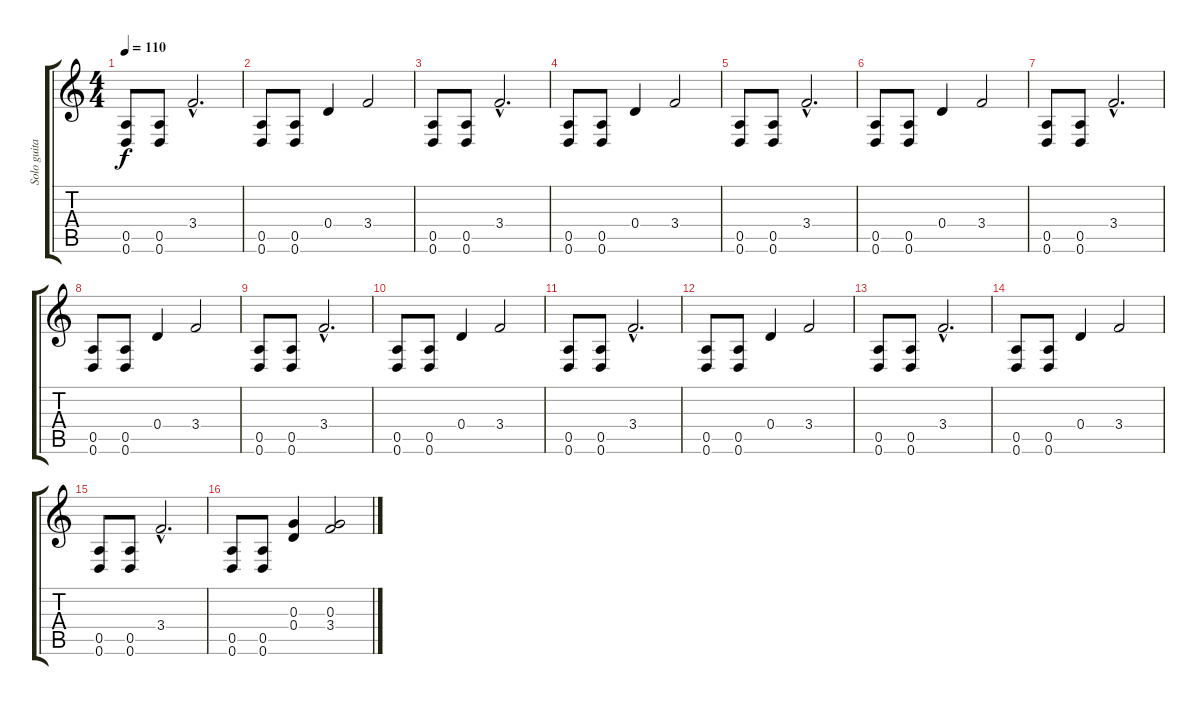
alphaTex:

\track ("Solo guitar" "Solo guita") {instrument electricguitarclean}
\staff {score tabs}
\tuning (E4 B3 G3 D3 A2 D2) {hide}
\ts (4 4)
\tempo 110
\clef g2
\ks c
(0.5 0.6).8{dy f} (0.5 0.6).8 3.4{hac}.2{d} |
(0.5 0.6).8 (0.5 0.6).8 0.4.4 3.4.2 |
(0.5 0.6).8 (0.5 0.6).8 3.4{hac}.2{d} |
(0.5 0.6).8 (0.5 0.6).8 0.4.4 3.4.2 |
(0.5 0.6).8 (0.5 0.6).8 3.4{hac}.2{d} |
(0.5 0.6).8 (0.5 0.6).8 0.4.4 3.4.2 |
(0.5 0.6).8 (0.5 0.6).8 3.4{hac}.2{d} |
(0.5 0.6).8 (0.5 0.6).8 0.4.4 3.4.2 |
(0.5 0.6).8 (0.5 0.6).8 3.4{hac}.2{d} |
(0.5 0.6).8 (0.5 0.6).8 0.4.4 3.4.2 |
(0.5 0.6).8 (0.5 0.6).8 3.4{hac}.2{d} |
(0.5 0.6).8 (0.5 0.6).8 0.4.4 3.4.2 |
(0.5 0.6).8 (0.5 0.6).8 3.4{hac}.2{d} |
(0.5 0.6).8 (0.5 0.6).8 0.4.4 3.4.2 |
(0.5 0.6).8 (0.5 0.6).8 3.4{hac}.2{d} |
(0.5 0.6).8 (0.5 0.6).8 (0.3 0.4).4 (0.3 3.4).2
